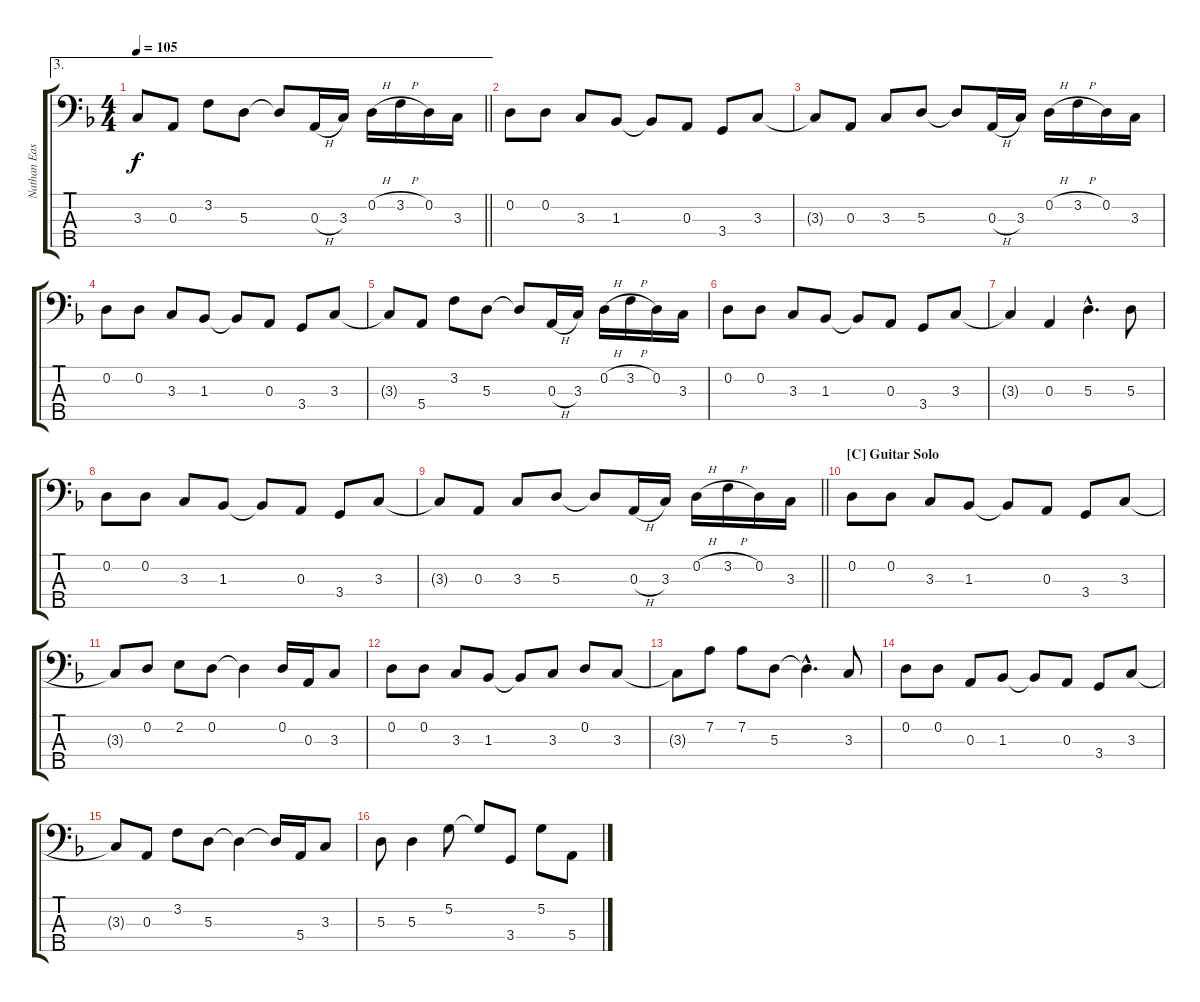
\track ("Nathan East Bass" "Nathan Eas") {instrument electricbassfinger}
\staff {score tabs}
\tuning (G2 D2 A1 E1 B0) {hide}
\ae 3
\ts (4 4)
\tempo 105
\clef f4
\barLineRight lightlight
\ks f
3.3{t}.8{dy f} 0.3.8 3.2.8 5.3.8 5.3{t}.8 0.3{h}.16 3.3.16 0.2{h}.16 3.2{h}.16 0.2.16 3.3.16 |
0.2.8 0.2.8 3.3.8 1.3.8 1.3{t}.8 0.3.8 3.4.8 3.3.8 |
3.3{t}.8 0.3.8 3.3.8 5.3.8 5.3{t}.8 0.3{h}.16 3.3.16 0.2{h}.16 3.2{h}.16 0.2.16 3.3.16 |
0.2.8 0.2.8 3.3.8 1.3.8 1.3{t}.8 0.3.8 3.4.8 3.3.8 |
3.3{t}.8 5.4.8 3.2.8 5.3.8 5.3{t}.8 0.3{h}.16 3.3.16 0.2{h}.16 3.2{h}.16 0.2.16 3.3.16 |
0.2.8 0.2.8 3.3.8 1.3.8 1.3{t}.8 0.3.8 3.4.8 3.3.8 |
3.3{t}.4 0.3.4 5.3{hac}.4{d} 5.3.8 |
0.2.8 0.2.8 3.3.8 1.3.8 1.3{t}.8 0.3.8 3.4.8 3.3.8 |
\barLineRight lightlight
3.3{t}.8 0.3.8 3.3.8 5.3.8 5.3{t}.8 0.3{h}.16 3.3.16 0.2{h}.16 3.2{h}.16 0.2.16 3.3.16 |
\section ("" "[C] Guitar Solo")
0.2.8 0.2.8 3.3.8 1.3.8 1.3{t}.8 0.3.8 3.4.8 3.3.8 |
3.3{t}.8 0.2.8 2.2.8 0.2.8 0.2{t}.4 0.2.16 0.3.16 3.3.8 |
0.2.8 0.2.8 3.3.8 1.3.8 1.3{t}.8 3.3.8 0.2.8 3.3.8 |
3.3{t}.8 7.2.8 7.2.8 5.3.8 5.3{hac t}.4{d} 3.3.8 |
0.2.8 0.2.8 0.3.8 1.3.8 1.3{t}.8 0.3.8 3.4.8 3.3.8 |
3.3{t}.8 0.3.8 3.2.8 5.3.8 5.3{t}.4 5.3{t}.16 5.4.16 3.3.8 |
5.3.8 5.3.4 5.2.8 5.2{t}.8 3.4.8 5.2.8 5.4.8
